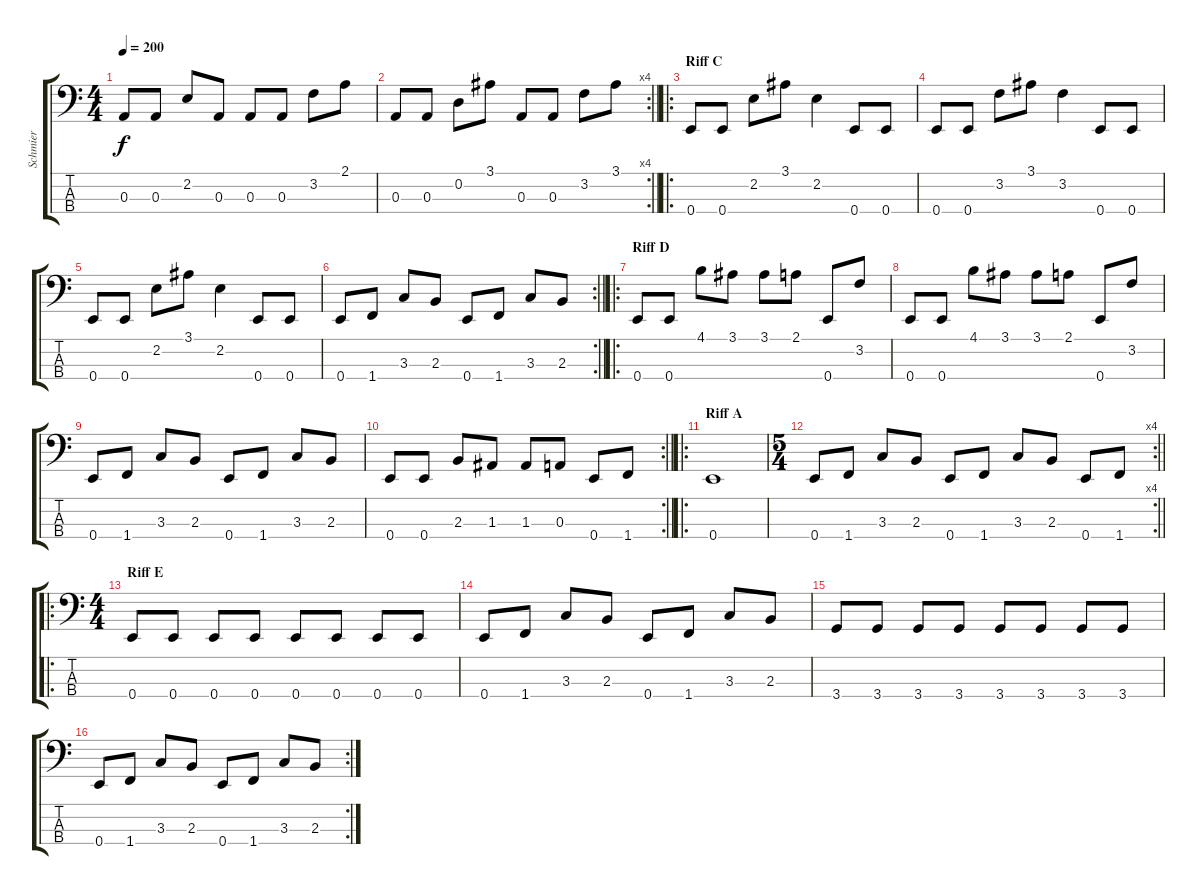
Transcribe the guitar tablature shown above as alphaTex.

\track ("Schmier" "Schmier") {instrument electricbasspick}
\staff {score tabs}
\tuning (G2 D2 A1 E1) {hide}
\ts (4 4)
\tempo 200
\clef f4
\ks c
0.3.8{dy f} 0.3.8 2.2.8 0.3.8 0.3.8 0.3.8 3.2.8 2.1.8 |
\rc 4
\barLineRight lightlight
0.3.8 0.3.8 0.2.8 3.1.8 0.3.8 0.3.8 3.2.8 3.1.8 |
\ro
\section ("" "Riff C")
0.4.8 0.4.8 2.2.8 3.1.8 2.2.4 0.4.8 0.4.8 |
0.4.8 0.4.8 3.2.8 3.1.8 3.2.4 0.4.8 0.4.8 |
0.4.8 0.4.8 2.2.8 3.1.8 2.2.4 0.4.8 0.4.8 |
\rc 2
\barLineRight lightlight
0.4.8 1.4.8 3.3.8 2.3.8 0.4.8 1.4.8 3.3.8 2.3.8 |
\ro
\section ("" "Riff D")
0.4.8 0.4.8 4.1.8 3.1.8 3.1.8 2.1.8 0.4.8 3.2.8 |
0.4.8 0.4.8 4.1.8 3.1.8 3.1.8 2.1.8 0.4.8 3.2.8 |
0.4.8 1.4.8 3.3.8 2.3.8 0.4.8 1.4.8 3.3.8 2.3.8 |
\rc 2
\barLineRight lightlight
0.4.8 0.4.8 2.3.8 1.3.8 1.3.8 0.3.8 0.4.8 1.4.8 |
\ro
\section ("" "Riff A")
0.4.1 |
\rc 4
\ts (5 4)
\barLineRight lightlight
0.4.8 1.4.8 3.3.8 2.3.8 0.4.8 1.4.8 3.3.8 2.3.8 0.4.8 1.4.8 |
\ro
\ts (4 4)
\section ("" "Riff E")
0.4.8 0.4.8 0.4.8 0.4.8 0.4.8 0.4.8 0.4.8 0.4.8 |
0.4.8 1.4.8 3.3.8 2.3.8 0.4.8 1.4.8 3.3.8 2.3.8 |
3.4.8 3.4.8 3.4.8 3.4.8 3.4.8 3.4.8 3.4.8 3.4.8 |
\rc 2
0.4.8 1.4.8 3.3.8 2.3.8 0.4.8 1.4.8 3.3.8 2.3.8
